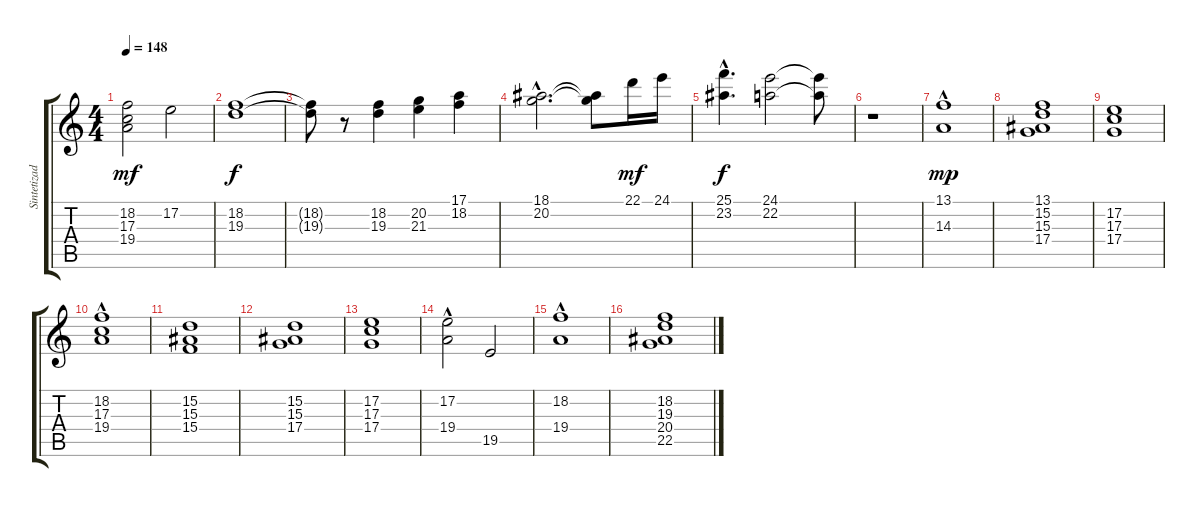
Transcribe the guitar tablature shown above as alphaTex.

\track ("Sintetizador" "Sintetizad") {instrument stringensemble1}
\staff {score tabs}
\tuning (E4 B3 G3 D3 A2 E2) {hide}
\ts (4 4)
\tempo 148
\clef g2
\ks c
(18.2 17.3 19.4).2{dy mf} 17.2.2 |
(18.2 19.3).1{dy f} |
(18.2{t} 19.3{t}).8 r.8 (18.2 19.3).4 (20.2 21.3).4 (17.1 18.2).4 |
(18.1{hac} 20.2{hac}).2{d} (18.1{t} 20.2{t}).8 22.1.16{dy mf} 24.1.16 |
(25.1{hac} 23.2{hac}).4{d dy f} (24.1 22.2).2 (24.1{t} 22.2{t}).8 |
r.1 |
(13.1 14.3{hac}).1{dy mp} |
(13.1 15.2 15.3 17.4).1 |
(17.2 17.3 17.4).1 |
(18.2{hac} 17.3 19.4).1 |
(15.2 15.3 15.4).1 |
(15.2 15.3 17.4).1 |
(17.2 17.3 17.4).1 |
(17.2{hac} 19.4).2 19.5.2 |
(18.2 19.4{hac}).1 |
(18.2 19.3 20.4 22.5).1
